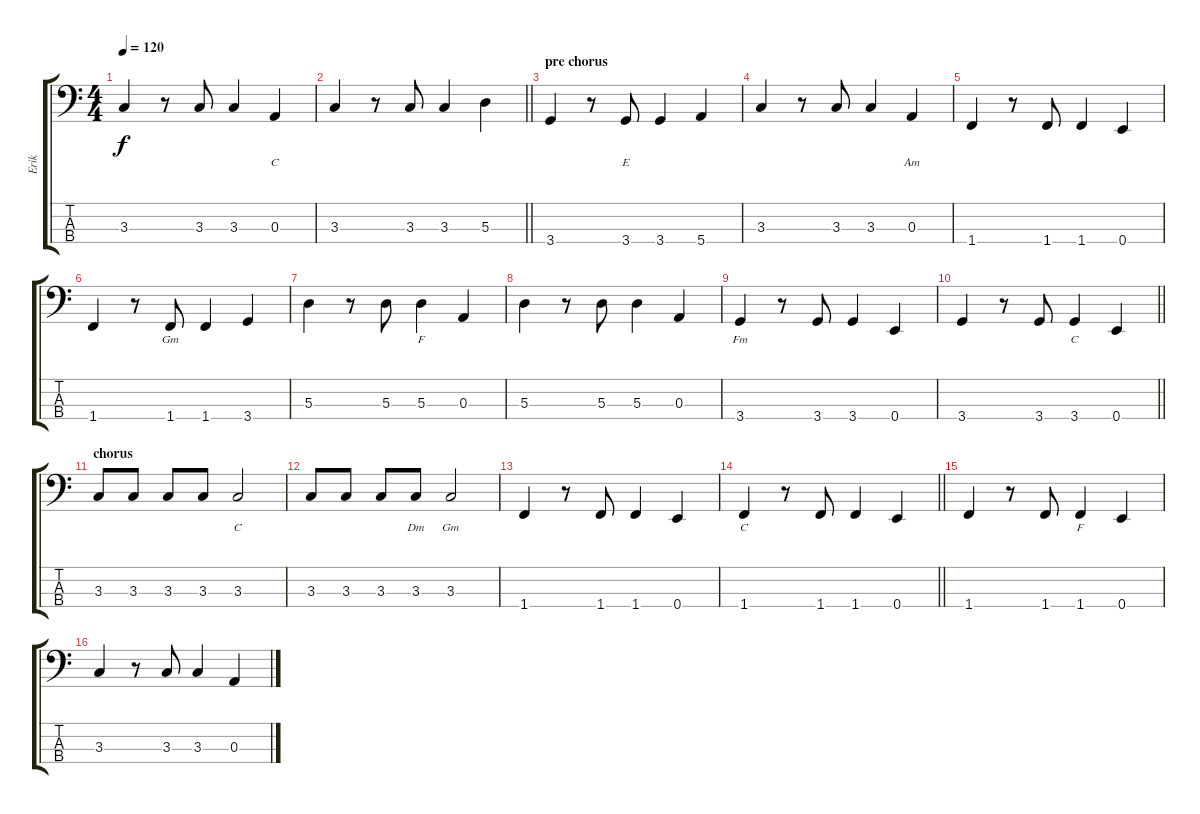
\track ("Erik" "Erik") {instrument electricbassfinger}
\staff {score tabs}
\tuning (G2 D2 A1 E1) {hide}
\ts (4 4)
\tempo 120
\clef f4
\ks c
3.3.4{lyrics (0 "") lyrics (1 "") lyrics (2 "") lyrics (3 "") lyrics (4 "") dy f} r.8 3.3.8{lyrics (0 "") lyrics (1 "") lyrics (2 "") lyrics (3 "") lyrics (4 "")} 3.3.4{lyrics (0 "") lyrics (1 "") lyrics (2 "") lyrics (3 "") lyrics (4 "")} 0.3.4{lyrics (0 "C") lyrics (1 "") lyrics (2 "") lyrics (3 "") lyrics (4 "")} |
\barLineRight lightlight
3.3.4{lyrics (0 "") lyrics (1 "") lyrics (2 "") lyrics (3 "") lyrics (4 "")} r.8 3.3.8{lyrics (0 "") lyrics (1 "") lyrics (2 "") lyrics (3 "") lyrics (4 "")} 3.3.4{lyrics (0 "") lyrics (1 "") lyrics (2 "") lyrics (3 "") lyrics (4 "")} 5.3.4{lyrics (0 "") lyrics (1 "") lyrics (2 "") lyrics (3 "") lyrics (4 "")} |
\section ("" "pre chorus")
3.4.4{lyrics (0 "") lyrics (1 "") lyrics (2 "") lyrics (3 "") lyrics (4 "")} r.8 3.4.8{lyrics (0 "E") lyrics (1 "") lyrics (2 "") lyrics (3 "") lyrics (4 "")} 3.4.4{lyrics (0 "") lyrics (1 "") lyrics (2 "") lyrics (3 "") lyrics (4 "")} 5.4.4{lyrics (0 "") lyrics (1 "") lyrics (2 "") lyrics (3 "") lyrics (4 "")} |
3.3.4{lyrics (0 "") lyrics (1 "") lyrics (2 "") lyrics (3 "") lyrics (4 "")} r.8 3.3.8{lyrics (0 "") lyrics (1 "") lyrics (2 "") lyrics (3 "") lyrics (4 "")} 3.3.4{lyrics (0 "") lyrics (1 "") lyrics (2 "") lyrics (3 "") lyrics (4 "")} 0.3.4{lyrics (0 "Am") lyrics (1 "") lyrics (2 "") lyrics (3 "") lyrics (4 "")} |
1.4.4{lyrics (0 "") lyrics (1 "") lyrics (2 "") lyrics (3 "") lyrics (4 "")} r.8 1.4.8{lyrics (0 "") lyrics (1 "") lyrics (2 "") lyrics (3 "") lyrics (4 "")} 1.4.4{lyrics (0 "") lyrics (1 "") lyrics (2 "") lyrics (3 "") lyrics (4 "")} 0.4.4{lyrics (0 "") lyrics (1 "") lyrics (2 "") lyrics (3 "") lyrics (4 "")} |
1.4.4{lyrics (0 "") lyrics (1 "") lyrics (2 "") lyrics (3 "") lyrics (4 "")} r.8 1.4.8{lyrics (0 "Gm") lyrics (1 "") lyrics (2 "") lyrics (3 "") lyrics (4 "")} 1.4.4{lyrics (0 "") lyrics (1 "") lyrics (2 "") lyrics (3 "") lyrics (4 "")} 3.4.4{lyrics (0 "") lyrics (1 "") lyrics (2 "") lyrics (3 "") lyrics (4 "")} |
5.3.4{lyrics (0 "") lyrics (1 "") lyrics (2 "") lyrics (3 "") lyrics (4 "")} r.8 5.3.8{lyrics (0 "") lyrics (1 "") lyrics (2 "") lyrics (3 "") lyrics (4 "")} 5.3.4{lyrics (0 "F") lyrics (1 "") lyrics (2 "") lyrics (3 "") lyrics (4 "")} 0.3.4{lyrics (0 "") lyrics (1 "") lyrics (2 "") lyrics (3 "") lyrics (4 "")} |
5.3.4{lyrics (0 "") lyrics (1 "") lyrics (2 "") lyrics (3 "") lyrics (4 "")} r.8 5.3.8{lyrics (0 "") lyrics (1 "") lyrics (2 "") lyrics (3 "") lyrics (4 "")} 5.3.4{lyrics (0 "") lyrics (1 "") lyrics (2 "") lyrics (3 "") lyrics (4 "")} 0.3.4{lyrics (0 "") lyrics (1 "") lyrics (2 "") lyrics (3 "") lyrics (4 "")} |
3.4.4{lyrics (0 "Fm") lyrics (1 "") lyrics (2 "") lyrics (3 "") lyrics (4 "")} r.8 3.4.8{lyrics (0 "") lyrics (1 "") lyrics (2 "") lyrics (3 "") lyrics (4 "")} 3.4.4{lyrics (0 "") lyrics (1 "") lyrics (2 "") lyrics (3 "") lyrics (4 "")} 0.4.4{lyrics (0 "") lyrics (1 "") lyrics (2 "") lyrics (3 "") lyrics (4 "")} |
\barLineRight lightlight
3.4.4{lyrics (0 "") lyrics (1 "") lyrics (2 "") lyrics (3 "") lyrics (4 "")} r.8 3.4.8{lyrics (0 "") lyrics (1 "") lyrics (2 "") lyrics (3 "") lyrics (4 "")} 3.4.4{lyrics (0 "C") lyrics (1 "") lyrics (2 "") lyrics (3 "") lyrics (4 "")} 0.4.4{lyrics (0 "") lyrics (1 "") lyrics (2 "") lyrics (3 "") lyrics (4 "")} |
\section ("" "chorus")
3.3.8{lyrics (0 "") lyrics (1 "") lyrics (2 "") lyrics (3 "") lyrics (4 "")} 3.3.8{lyrics (0 "") lyrics (1 "") lyrics (2 "") lyrics (3 "") lyrics (4 "")} 3.3.8{lyrics (0 "") lyrics (1 "") lyrics (2 "") lyrics (3 "") lyrics (4 "")} 3.3.8{lyrics (0 "") lyrics (1 "") lyrics (2 "") lyrics (3 "") lyrics (4 "")} 3.3.2{lyrics (0 "C") lyrics (1 "") lyrics (2 "") lyrics (3 "") lyrics (4 "")} |
3.3.8{lyrics (0 "") lyrics (1 "") lyrics (2 "") lyrics (3 "") lyrics (4 "")} 3.3.8{lyrics (0 "") lyrics (1 "") lyrics (2 "") lyrics (3 "") lyrics (4 "")} 3.3.8{lyrics (0 "") lyrics (1 "") lyrics (2 "") lyrics (3 "") lyrics (4 "")} 3.3.8{lyrics (0 "Dm") lyrics (1 "") lyrics (2 "") lyrics (3 "") lyrics (4 "")} 3.3.2{lyrics (0 "Gm") lyrics (1 "") lyrics (2 "") lyrics (3 "") lyrics (4 "")} |
1.4.4{lyrics (0 "") lyrics (1 "") lyrics (2 "") lyrics (3 "") lyrics (4 "")} r.8 1.4.8{lyrics (0 "") lyrics (1 "") lyrics (2 "") lyrics (3 "") lyrics (4 "")} 1.4.4{lyrics (0 "") lyrics (1 "") lyrics (2 "") lyrics (3 "") lyrics (4 "")} 0.4.4{lyrics (0 "") lyrics (1 "") lyrics (2 "") lyrics (3 "") lyrics (4 "")} |
\barLineRight lightlight
1.4.4{lyrics (0 "C") lyrics (1 "") lyrics (2 "") lyrics (3 "") lyrics (4 "")} r.8 1.4.8{lyrics (0 "") lyrics (1 "") lyrics (2 "") lyrics (3 "") lyrics (4 "")} 1.4.4{lyrics (0 "") lyrics (1 "") lyrics (2 "") lyrics (3 "") lyrics (4 "")} 0.4.4{lyrics (0 "") lyrics (1 "") lyrics (2 "") lyrics (3 "") lyrics (4 "")} |
1.4.4{lyrics (0 "") lyrics (1 "") lyrics (2 "") lyrics (3 "") lyrics (4 "")} r.8 1.4.8{lyrics (0 "") lyrics (1 "") lyrics (2 "") lyrics (3 "") lyrics (4 "")} 1.4.4{lyrics (0 "F") lyrics (1 "") lyrics (2 "") lyrics (3 "") lyrics (4 "")} 0.4.4{lyrics (0 "") lyrics (1 "") lyrics (2 "") lyrics (3 "") lyrics (4 "")} |
3.3.4{lyrics (0 "") lyrics (1 "") lyrics (2 "") lyrics (3 "") lyrics (4 "")} r.8 3.3.8{lyrics (0 "") lyrics (1 "") lyrics (2 "") lyrics (3 "") lyrics (4 "")} 3.3.4{lyrics (0 "") lyrics (1 "") lyrics (2 "") lyrics (3 "") lyrics (4 "")} 0.3.4{lyrics (0 "") lyrics (1 "") lyrics (2 "") lyrics (3 "") lyrics (4 "")}
